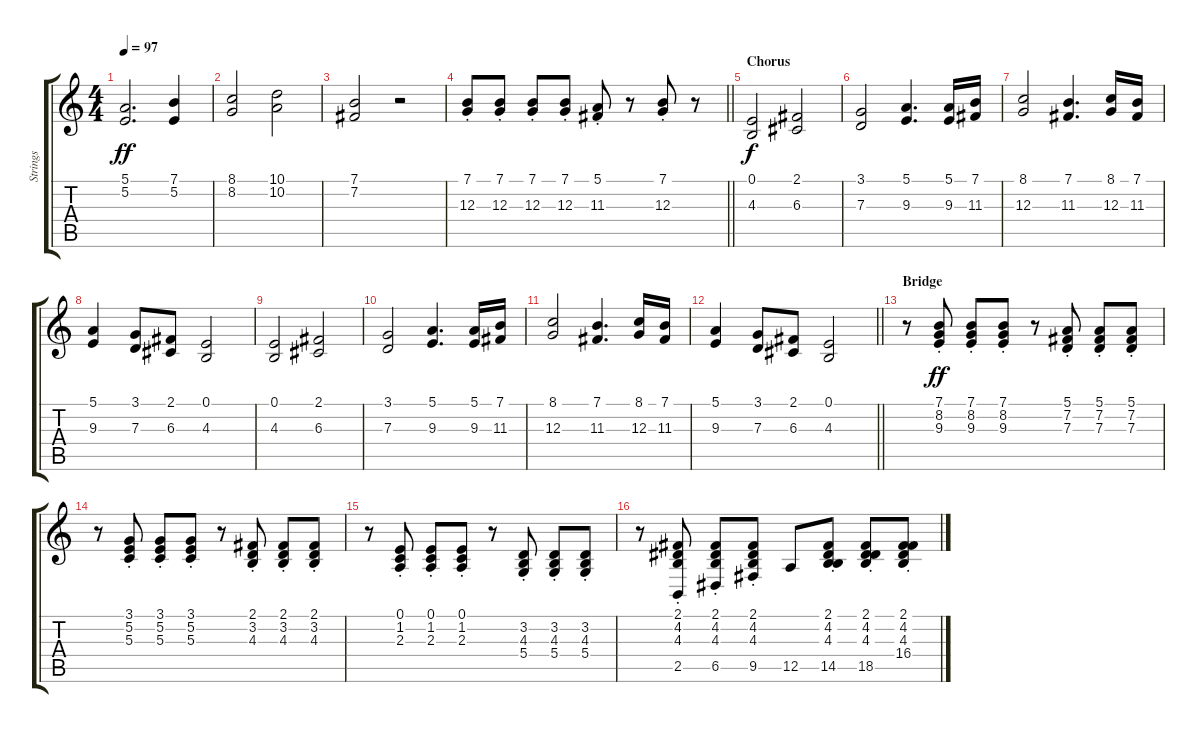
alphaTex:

\track ("Strings" "Strings") {instrument stringensemble1}
\staff {score tabs}
\tuning (E4 B3 G3 D3 A2 E2) {hide}
\ts (4 4)
\tempo 97
\clef g2
\ks c
(5.1 5.2).2{d dy ff} (7.1 5.2).4 |
(8.1 8.2).2 (10.1 10.2).2 |
(7.1 7.2).2 r.2 |
\barLineRight lightlight
(7.1{st} 12.3).8{volume 13} (7.1{st} 12.3).8 (7.1{st} 12.3).8 (7.1{st} 12.3).8 (5.1{st} 11.3).8 r.8 (7.1{st} 12.3).8 r.8 |
\section ("" "Chorus")
(0.1 4.3).2{dy f} (2.1 6.3).2 |
(3.1 7.3).2 (5.1 9.3).4{d} (5.1 9.3).16 (7.1 11.3).16 |
(8.1 12.3).2 (7.1 11.3).4{d} (8.1 12.3).16 (7.1 11.3).16 |
(5.1 9.3).4 (3.1 7.3).8 (2.1 6.3).8 (0.1 4.3).2 |
(0.1 4.3).2 (2.1 6.3).2 |
(3.1 7.3).2 (5.1 9.3).4{d} (5.1 9.3).16 (7.1 11.3).16 |
(8.1 12.3).2 (7.1 11.3).4{d} (8.1 12.3).16 (7.1 11.3).16 |
\barLineRight lightlight
(5.1 9.3).4 (3.1 7.3).8 (2.1 6.3).8 (0.1 4.3).2 |
\section ("" "Bridge")
r.8 (7.1{st} 8.2{st} 9.3{st}).8{dy ff} (7.1{st} 8.2{st} 9.3{st}).8 (7.1{st} 8.2{st} 9.3{st}).8 r.8 (5.1{st} 7.2{st} 7.3{st}).8 (5.1{st} 7.2{st} 7.3{st}).8 (5.1{st} 7.2{st} 7.3{st}).8 |
r.8 (3.1{st} 5.2{st} 5.3{st}).8 (3.1{st} 5.2{st} 5.3{st}).8 (3.1{st} 5.2{st} 5.3{st}).8 r.8 (2.1{st} 3.2{st} 4.3{st}).8 (2.1{st} 3.2{st} 4.3{st}).8 (2.1{st} 3.2{st} 4.3{st}).8 |
r.8 (0.1{st} 1.2{st} 2.3{st}).8 (0.1{st} 1.2{st} 2.3{st}).8 (0.1{st} 1.2{st} 2.3{st}).8 r.8 (3.2{st} 4.3{st} 5.4{st}).8 (3.2{st} 4.3{st} 5.4{st}).8 (3.2{st} 4.3{st} 5.4{st}).8 |
r.8 (2.1{st} 4.2{st} 4.3{st} 2.5).8 (2.1{st} 4.2{st} 4.3{st} 6.5).8 (2.1{st} 4.2{st} 4.3{st} 9.5).8 12.5.8 (2.1{st} 4.2{st} 4.3{st} 14.5).8 (2.1{st} 4.2{st} 4.3{st} 18.5).8 (2.1{st} 4.2{st} 4.3{st} 16.4).8
